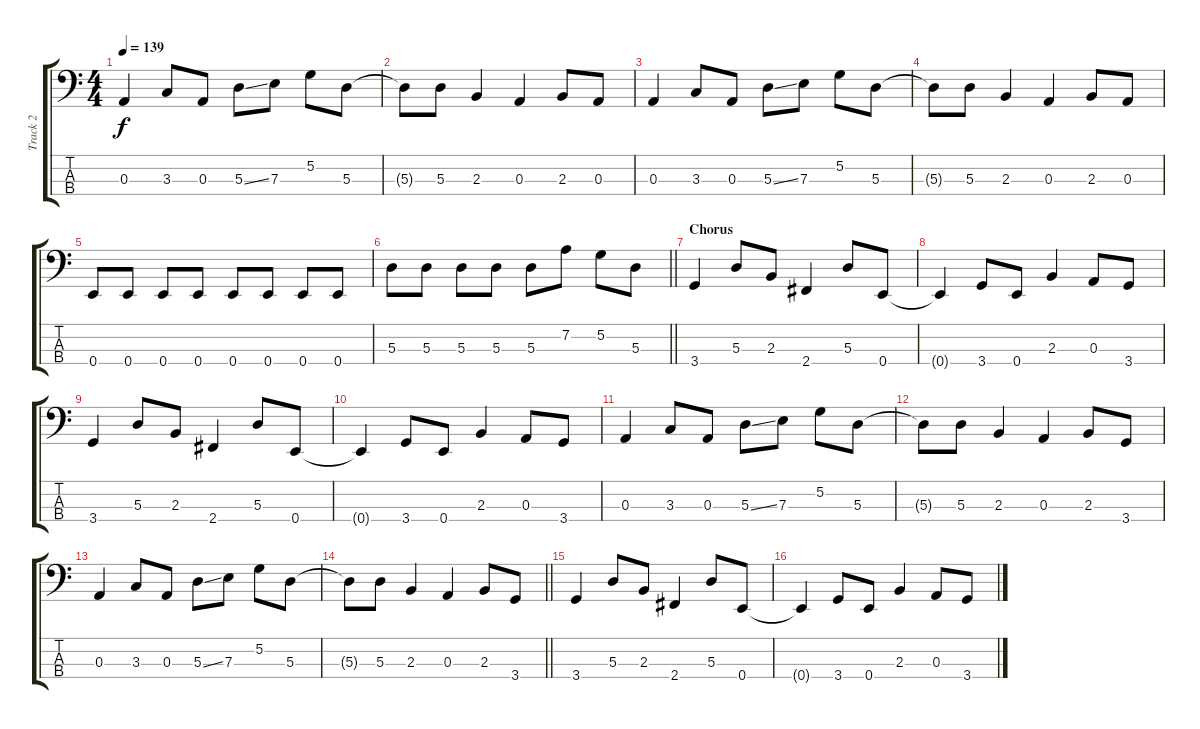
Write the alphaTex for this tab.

\track ("Track 2" "Track 2") {instrument electricbassfinger}
\staff {score tabs}
\tuning (G2 D2 A1 E1) {hide}
\ts (4 4)
\tempo 139
\clef f4
\ks c
0.3.4{dy f} 3.3.8 0.3.8 5.3{ss}.8 7.3.8 5.2.8 5.3.8 |
5.3{t}.8 5.3.8 2.3.4 0.3.4 2.3.8 0.3.8 |
0.3.4 3.3.8 0.3.8 5.3{ss}.8 7.3.8 5.2.8 5.3.8 |
5.3{t}.8 5.3.8 2.3.4 0.3.4 2.3.8 0.3.8 |
0.4.8 0.4.8 0.4.8 0.4.8 0.4.8 0.4.8 0.4.8 0.4.8 |
\barLineRight lightlight
5.3.8 5.3.8 5.3.8 5.3.8 5.3.8 7.2.8 5.2.8 5.3.8 |
\section ("" "Chorus")
3.4.4 5.3.8 2.3.8 2.4.4 5.3.8 0.4.8 |
0.4{t}.4 3.4.8 0.4.8 2.3.4 0.3.8 3.4.8 |
3.4.4 5.3.8 2.3.8 2.4.4 5.3.8 0.4.8 |
0.4{t}.4 3.4.8 0.4.8 2.3.4 0.3.8 3.4.8 |
0.3.4 3.3.8 0.3.8 5.3{ss}.8 7.3.8 5.2.8 5.3.8 |
5.3{t}.8 5.3.8 2.3.4 0.3.4 2.3.8 3.4.8 |
0.3.4 3.3.8 0.3.8 5.3{ss}.8 7.3.8 5.2.8 5.3.8 |
\barLineRight lightlight
5.3{t}.8 5.3.8 2.3.4 0.3.4 2.3.8 3.4.8 |
3.4.4 5.3.8 2.3.8 2.4.4 5.3.8 0.4.8 |
0.4{t}.4 3.4.8 0.4.8 2.3.4 0.3.8 3.4.8
